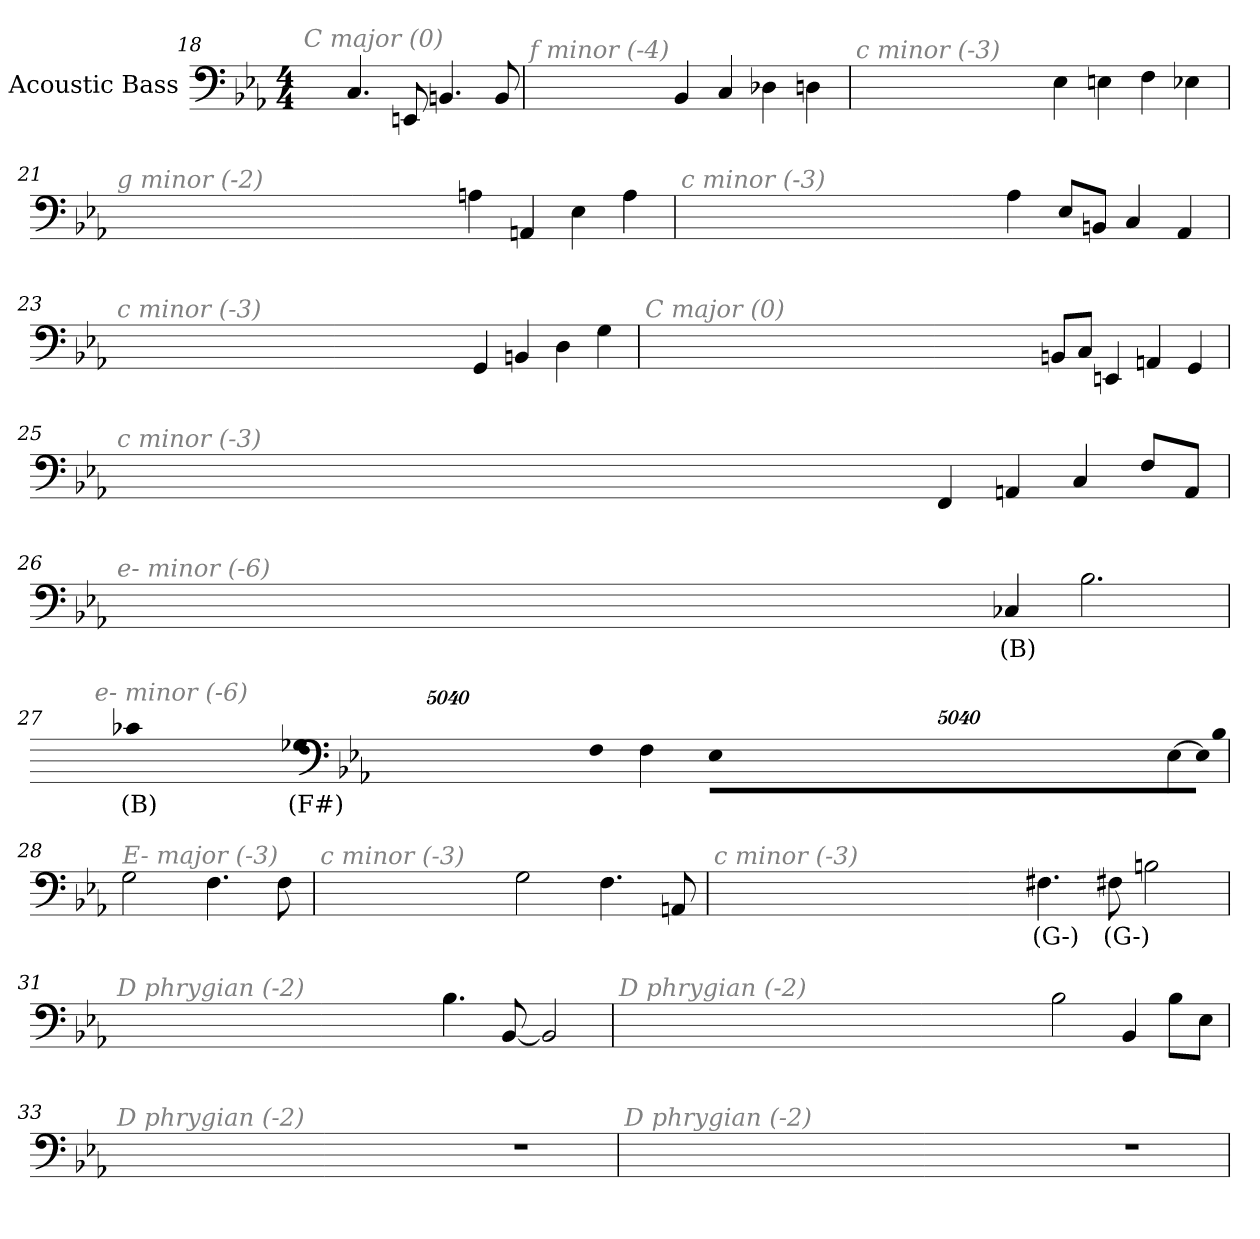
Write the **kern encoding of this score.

**kern	**text
*part1	*part1
*staff1	*staff1
*I"Acoustic Bass	*
*clefF4	*
*ITrd7c12	*
*k[b-e-a-]	*
*E-:	*
*M4/4	*
=18	=18
!LO:TX:i:color=#808080:t=C major (0)	!
4.CC	.
8EEEn	.
4.BBBn	.
8BBB	.
=19	=19
!LO:TX:i:color=#808080:t=f minor (-4)	!
4BBB-	.
4CC	.
4DD-X	.
4DDn	.
=20	=20
!LO:TX:i:color=#808080:t=c minor (-3)	!
4EE-	.
4EEn	.
4FF	.
4EE-X	.
=21	=21
!LO:TX:i:color=#808080:t=g minor (-2)	!
4AAn	.
4AAAn	.
4EE-	.
4AA	.
=22	=22
!LO:TX:i:color=#808080:t=c minor (-3)	!
4AA-	.
8EE-L	.
8BBBnJ	.
4CC	.
4AAA-	.
=23	=23
!LO:TX:i:color=#808080:t=c minor (-3)	!
4GGG	.
4BBBn	.
4DD	.
4GG	.
=24	=24
!LO:TX:i:color=#808080:t=C major (0)	!
8BBBnL	.
8CCJ	.
4EEEn	.
4AAAn	.
4GGG	.
=25	=25
!LO:TX:i:color=#808080:t=c minor (-3)	!
4FFF	.
4AAAn	.
4CC	.
8FFL	.
8AAAJ	.
=26	=26
!LO:TX:i:color=#808080:t=e- minor (-6)	!
4CC-Xi	(B)
2.BB-	.
=27	=27
!LO:TX:i:color=#808080:t=e- minor (-6)	!
[4EE-	.
!LO:N:vis=8	!
40320%3347EE-L]	.
!LO:N:vis=8	!
40320%3347BB-	.
!LO:N:vis=8	!
40320%3347EE-J	.
[4FF	.
!LO:N:vis=8	!
40320%3347FFL]	.
!LO:N:vis=8	!
40320%3347C-Xi	(B)
!LO:N:vis=8	!
40320%3347GG-XiJ	(F#)
=28	=28
!LO:TX:i:color=#808080:t=E- major (-3)	!
2GG	.
4.FF	.
8FF	.
=29	=29
!LO:TX:i:color=#808080:t=c minor (-3)	!
2GG	.
4.FF	.
8AAAn	.
=30	=30
!LO:TX:i:color=#808080:t=c minor (-3)	!
4.FF#Xi	(G-)
8FF#Xi	(G-)
2BBn	.
=31	=31
!LO:TX:i:color=#808080:t=D phrygian (-2)	!
4.BB-	.
[8BBB-	.
2BBB-]	.
=32	=32
!LO:TX:i:color=#808080:t=D phrygian (-2)	!
2BB-	.
4BBB-	.
8BB-L	.
8EE-J	.
=33	=33
!LO:TX:i:color=#808080:t=D phrygian (-2)	!
1r	.
=34	=34
!LO:TX:i:color=#808080:t=D phrygian (-2)	!
1r	.
=	=
*-	*-
